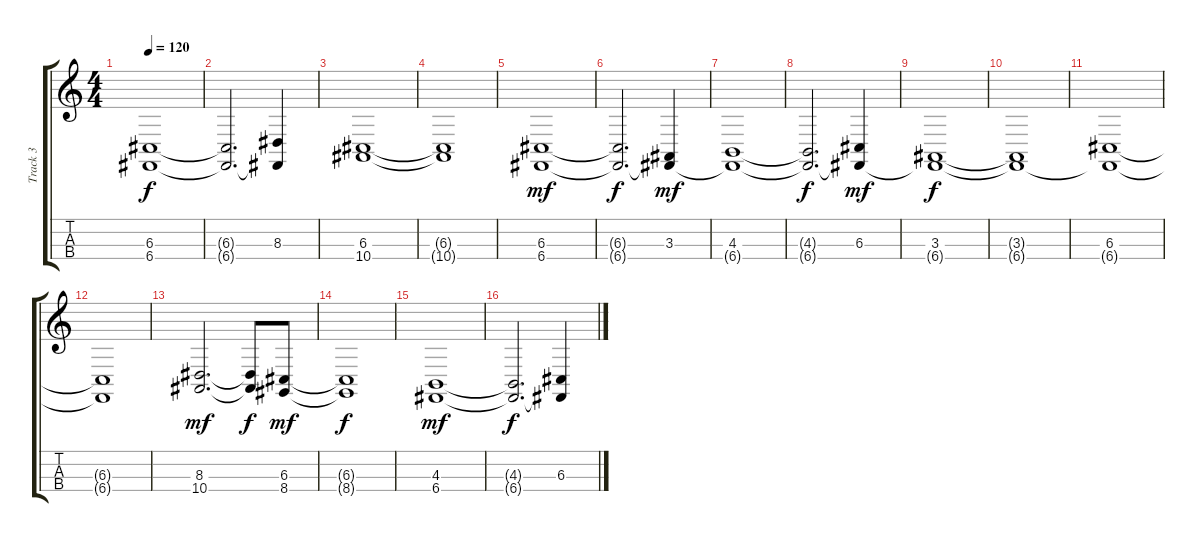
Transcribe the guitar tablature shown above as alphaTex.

\track ("Track 3" "Track 3") {instrument synthstrings1 bank 255}
\staff {score tabs}
\tuning (A3 D3 G2 C2) {hide}
\ts (4 4)
\tempo 120
\clef g2
\ks c
(6.3 6.4).1{dy f} |
(6.3{t} 6.4{t}).2{d} (8.3 6.4{t}).4 |
(6.3 10.4).1 |
(6.3{t} 10.4{t}).1 |
(6.3 6.4).1{dy mf} |
(6.3{t} 6.4{t}).2{d dy f} (3.3 6.4{t}).4{dy mf} |
(4.3 6.4{t}).1 |
(4.3{t} 6.4{t}).2{d dy f} (6.3 6.4{t}).4{dy mf} |
(3.3 6.4{t}).1{dy f} |
(3.3{t} 6.4{t}).1 |
(6.3 6.4{t}).1 |
(6.3{t} 6.4{t}).1 |
(8.3 10.4).2{d dy mf} (8.3{t} 10.4{t}).8{dy f} (6.3 8.4).8{dy mf} |
(6.3{t} 8.4{t}).1{dy f} |
(4.3 6.4).1{dy mf} |
(4.3{t} 6.4{t}).2{d dy f} (6.3 6.4{t}).4
